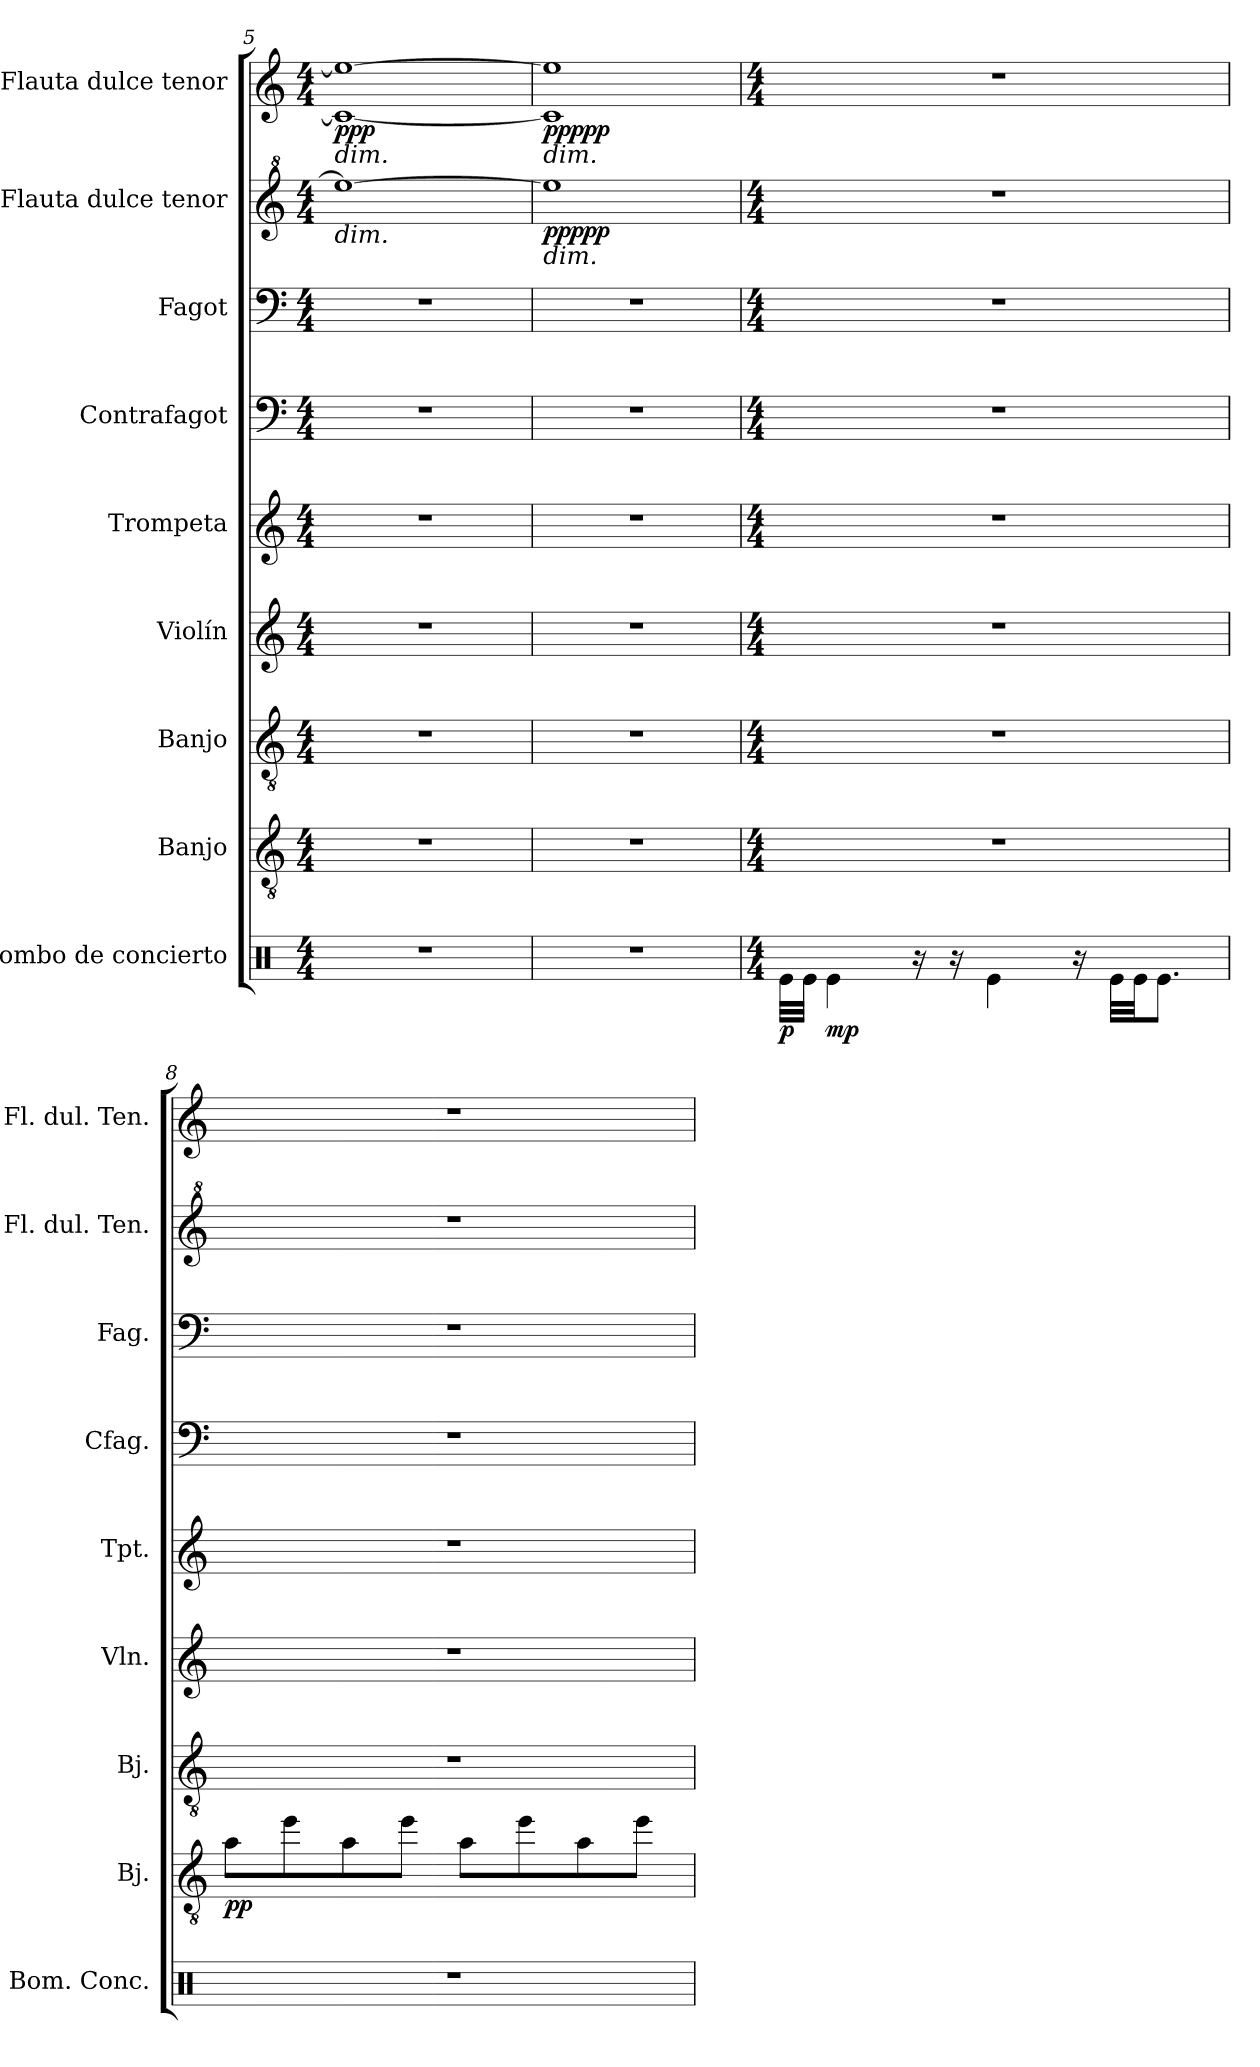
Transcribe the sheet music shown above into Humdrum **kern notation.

**kern	**dynam	**kern	**dynam	**kern	**kern	**kern	**kern	**kern	**kern	**dynam	**kern	**dynam
*part9	*part9	*part8	*part8	*part7	*part6	*part5	*part4	*part3	*part2	*part2	*part1	*part1
*staff9	*staff9	*staff8	*staff8	*staff7	*staff6	*staff5	*staff4	*staff3	*staff2	*staff2	*staff1	*staff1
*I"Bombo de concierto	*	*I"Banjo	*	*I"Banjo	*I"Violín	*I"Trompeta	*I"Contrafagot	*I"Fagot	*I"Flauta dulce tenor	*	*I"Flauta dulce tenor	*
*I'Bom. Conc.	*	*I'Bj.	*	*I'Bj.	*I'Vln.	*I'Tpt.	*I'Cfag.	*I'Fag.	*I'Fl. dul. Ten.	*	*I'Fl. dul. Ten.	*
*clefX	*	*clefGv2	*	*clefGv2	*clefG2	*clefG2	*clefF4	*clefF4	*clefG^2	*	*clefG2	*
*	*	*ITrd7c12	*	*ITrd7c12	*	*ITrd1c2	*ITrd7c12	*	*	*	*	*
*k[]	*	*k[]	*	*k[]	*k[]	*k[b-e-]	*k[]	*k[]	*k[]	*	*k[]	*
*M4/4	*	*M4/4	*	*M4/4	*M4/4	*M4/4	*M4/4	*M4/4	*M4/4	*	*M4/4	*
=5	=5	=5	=5	=5	=5	=5	=5	=5	=5	=5	=5	=5
!	!	!	!	!	!	!	!	!	!	!	!LO:TX:b:i:t=dim.	!
!	!	!	!	!	!	!	!	!	!LO:TX:b:i:t=dim.	!	!	!
!	!	!	!	!	!	!	!	!	!	!	!	!LO:DY:b
1r	.	1r	.	1r	1r	1r	1r	1r	1eee_	.	1c_ 1ee_	ppp
=6	=6	=6	=6	=6	=6	=6	=6	=6	=6	=6	=6	=6
!	!	!	!	!	!	!	!	!	!	!	!LO:TX:b:i:t=dim.	!
!	!	!	!	!	!	!	!	!	!LO:TX:b:i:t=dim.	!	!	!
!	!	!	!	!	!	!	!	!	!	!LO:DY:b	!	!LO:DY:b
1r	.	1r	.	1r	1r	1r	1r	1r	1eee]	ppppp	1c] 1ee]	ppppp
=7	=7	=7	=7	=7	=7	=7	=7	=7	=7	=7	=7	=7
*M4/4	*	*M4/4	*	*M4/4	*M4/4	*M4/4	*M4/4	*M4/4	*M4/4	*	*M4/4	*
!	!LO:DY:b	!	!	!	!	!	!	!	!	!	!	!
32Re\LLL	p	1r	.	1r	1r	1r	1r	1r	1r	.	1r	.
32Re\JJJ	.	.	.	.	.	.	.	.	.	.	.	.
!	!LO:DY:b	!	!	!	!	!	!	!	!	!	!	!
4Re\	mp	.	.	.	.	.	.	.	.	.	.	.
16r	.	.	.	.	.	.	.	.	.	.	.	.
16r	.	.	.	.	.	.	.	.	.	.	.	.
4Re\	.	.	.	.	.	.	.	.	.	.	.	.
16r	.	.	.	.	.	.	.	.	.	.	.	.
32Re\LLL	.	.	.	.	.	.	.	.	.	.	.	.
32Re\JJ	.	.	.	.	.	.	.	.	.	.	.	.
8.Re\J	.	.	.	.	.	.	.	.	.	.	.	.
!!LO:PB:g=z
=8	=8	=8	=8	=8	=8	=8	=8	=8	=8	=8	=8	=8
!	!	!	!LO:DY:b	!	!	!	!	!	!	!	!	!
1r	.	8A\L	pp	1r	1r	1r	1r	1r	1r	.	1r	.
.	.	8e\	.	.	.	.	.	.	.	.	.	.
.	.	8A\	.	.	.	.	.	.	.	.	.	.
.	.	8e\J	.	.	.	.	.	.	.	.	.	.
.	.	8A\L	.	.	.	.	.	.	.	.	.	.
.	.	8e\	.	.	.	.	.	.	.	.	.	.
.	.	8A\	.	.	.	.	.	.	.	.	.	.
.	.	8e\J	.	.	.	.	.	.	.	.	.	.
=	=	=	=	=	=	=	=	=	=	=	=	=
*-	*-	*-	*-	*-	*-	*-	*-	*-	*-	*-	*-	*-
